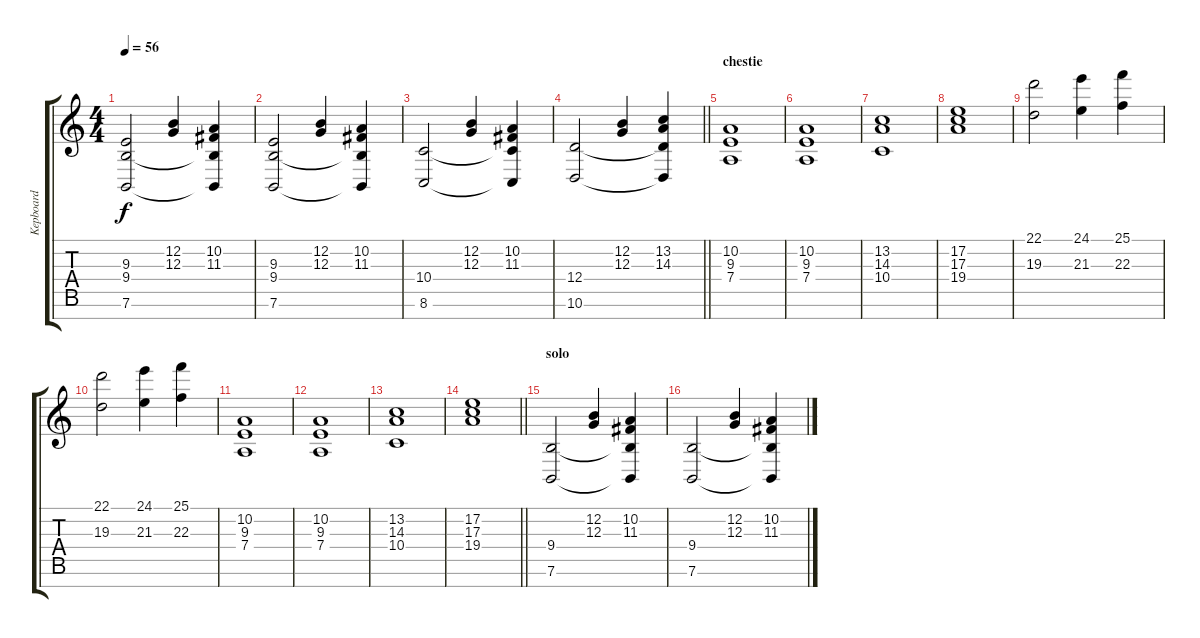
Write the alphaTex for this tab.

\track ("Kepboard" "Kepboard") {instrument stringensemble1}
\staff {score tabs}
\tuning (E4 B3 G3 D3 A2 E2 B1) {hide}
\ts (4 4)
\tempo 56
\clef g2
\ks c
(9.3 9.4 7.6).2{dy f} (12.2 12.3).4 (10.2 11.3 9.4{t} 7.6{t}).4 |
(9.3 9.4 7.6).2 (12.2 12.3).4 (10.2 11.3 9.4{t} 7.6{t}).4 |
(10.4 8.6).2 (12.2 12.3).4 (10.2 11.3 10.4{t} 8.6{t}).4 |
\barLineRight lightlight
(12.4 10.6).2 (12.2 12.3).4 (13.2 14.3 12.4{t} 10.6{t}).4 |
\section ("" "chestie")
(10.2 9.3 7.4).1 |
(10.2 9.3 7.4).1 |
(13.2 14.3 10.4).1 |
(17.2 17.3 19.4).1 |
(22.1 19.3).2 (24.1 21.3).4 (25.1 22.3).4 |
(22.1 19.3).2 (24.1 21.3).4 (25.1 22.3).4 |
(10.2 9.3 7.4).1 |
(10.2 9.3 7.4).1 |
(13.2 14.3 10.4).1 |
\barLineRight lightlight
(17.2 17.3 19.4).1 |
\section ("" "solo")
(9.4 7.6).2 (12.2 12.3).4 (10.2 11.3 9.4{t} 7.6{t}).4 |
(9.4 7.6).2 (12.2 12.3).4 (10.2 11.3 9.4{t} 7.6{t}).4
